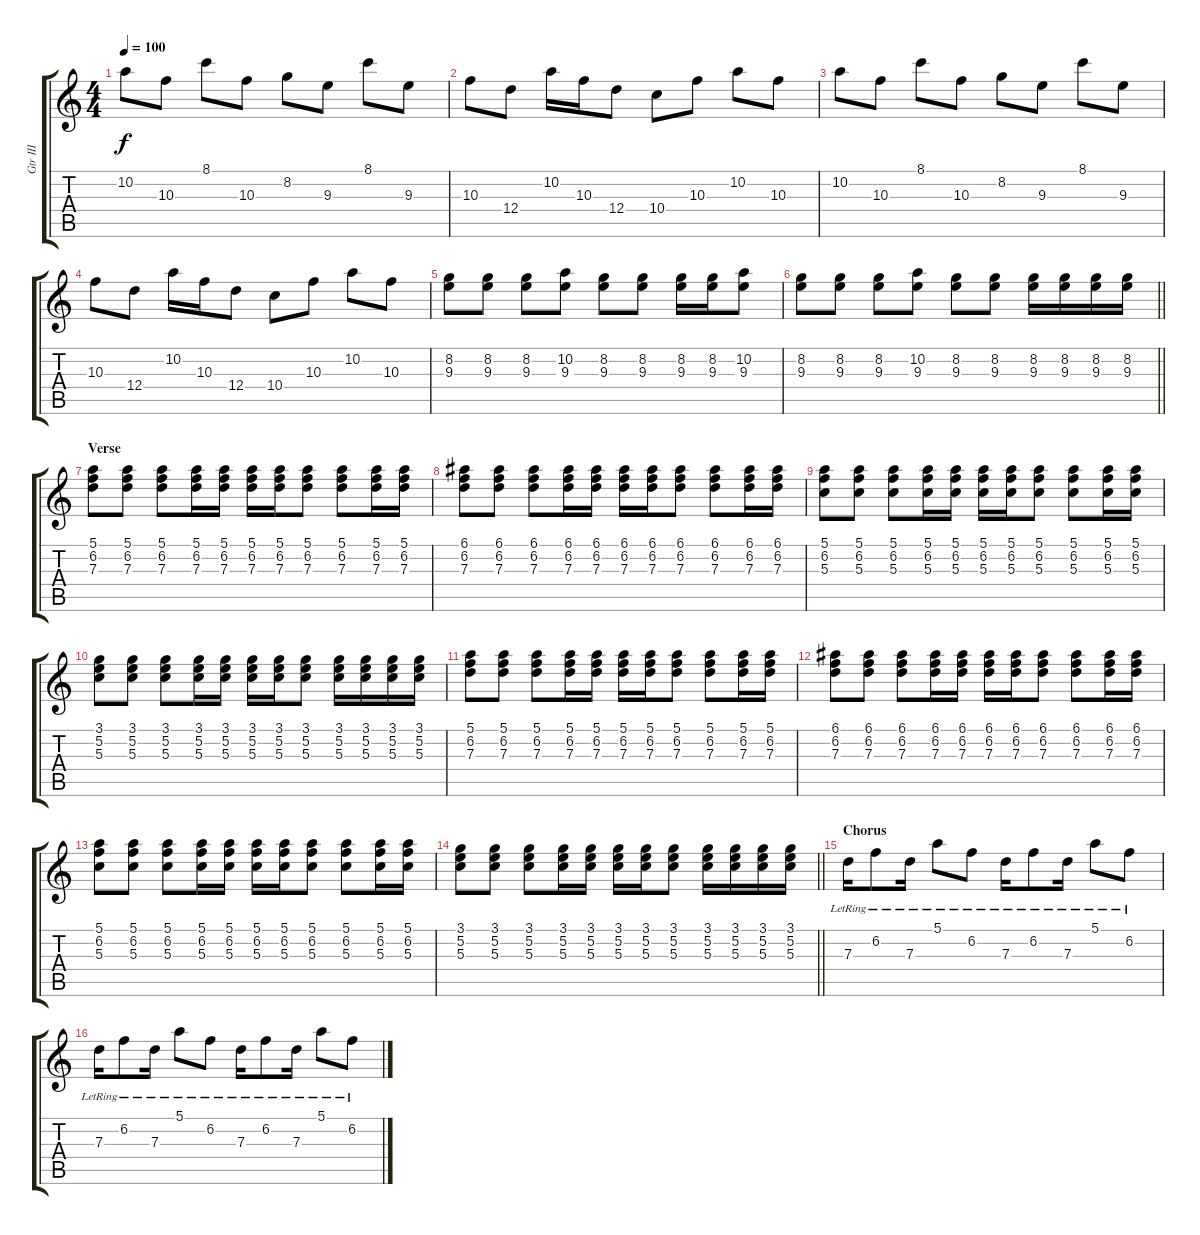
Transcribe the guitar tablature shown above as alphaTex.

\track ("Gtr III" "Gtr III") {instrument electricguitarclean}
\staff {score tabs}
\tuning (E4 B3 G3 D3 A2 D2) {hide}
\ts (4 4)
\tempo 100
\clef g2
\ks c
10.2.8{dy f} 10.3.8 8.1.8 10.3.8 8.2.8 9.3.8 8.1.8 9.3.8 |
10.3.8 12.4.8 10.2.16 10.3.16 12.4.8 10.4.8 10.3.8 10.2.8 10.3.8 |
10.2.8 10.3.8 8.1.8 10.3.8 8.2.8 9.3.8 8.1.8 9.3.8 |
10.3.8 12.4.8 10.2.16 10.3.16 12.4.8 10.4.8 10.3.8 10.2.8 10.3.8 |
(8.2 9.3).8 (8.2 9.3).8 (8.2 9.3).8 (10.2 9.3).8 (8.2 9.3).8 (8.2 9.3).8 (8.2 9.3).16 (8.2 9.3).16 (10.2 9.3).8 |
\barLineRight lightlight
(8.2 9.3).8 (8.2 9.3).8 (8.2 9.3).8 (10.2 9.3).8 (8.2 9.3).8 (8.2 9.3).8 (8.2 9.3).16 (8.2 9.3).16 (8.2 9.3).16 (8.2 9.3).16 |
\section ("" "Verse")
(5.1 6.2 7.3).8{volume 12} (5.1 6.2 7.3).8 (5.1 6.2 7.3).8 (5.1 6.2 7.3).16 (5.1 6.2 7.3).16 (5.1 6.2 7.3).16 (5.1 6.2 7.3).16 (5.1 6.2 7.3).8 (5.1 6.2 7.3).8 (5.1 6.2 7.3).16 (5.1 6.2 7.3).16 |
(6.1 6.2 7.3).8 (6.1 6.2 7.3).8 (6.1 6.2 7.3).8 (6.1 6.2 7.3).16 (6.1 6.2 7.3).16 (6.1 6.2 7.3).16 (6.1 6.2 7.3).16 (6.1 6.2 7.3).8 (6.1 6.2 7.3).8 (6.1 6.2 7.3).16 (6.1 6.2 7.3).16 |
(5.1 6.2 5.3).8 (5.1 6.2 5.3).8 (5.1 6.2 5.3).8 (5.1 6.2 5.3).16 (5.1 6.2 5.3).16 (5.1 6.2 5.3).16 (5.1 6.2 5.3).16 (5.1 6.2 5.3).8 (5.1 6.2 5.3).8 (5.1 6.2 5.3).16 (5.1 6.2 5.3).16 |
(3.1 5.2 5.3).8 (3.1 5.2 5.3).8 (3.1 5.2 5.3).8 (3.1 5.2 5.3).16 (3.1 5.2 5.3).16 (3.1 5.2 5.3).16 (3.1 5.2 5.3).16 (3.1 5.2 5.3).8 (3.1 5.2 5.3).16 (3.1 5.2 5.3).16 (3.1 5.2 5.3).16 (3.1 5.2 5.3).16 |
(5.1 6.2 7.3).8 (5.1 6.2 7.3).8 (5.1 6.2 7.3).8 (5.1 6.2 7.3).16 (5.1 6.2 7.3).16 (5.1 6.2 7.3).16 (5.1 6.2 7.3).16 (5.1 6.2 7.3).8 (5.1 6.2 7.3).8 (5.1 6.2 7.3).16 (5.1 6.2 7.3).16 |
(6.1 6.2 7.3).8 (6.1 6.2 7.3).8 (6.1 6.2 7.3).8 (6.1 6.2 7.3).16 (6.1 6.2 7.3).16 (6.1 6.2 7.3).16 (6.1 6.2 7.3).16 (6.1 6.2 7.3).8 (6.1 6.2 7.3).8 (6.1 6.2 7.3).16 (6.1 6.2 7.3).16 |
(5.1 6.2 5.3).8 (5.1 6.2 5.3).8 (5.1 6.2 5.3).8 (5.1 6.2 5.3).16 (5.1 6.2 5.3).16 (5.1 6.2 5.3).16 (5.1 6.2 5.3).16 (5.1 6.2 5.3).8 (5.1 6.2 5.3).8 (5.1 6.2 5.3).16 (5.1 6.2 5.3).16 |
\barLineRight lightlight
(3.1 5.2 5.3).8 (3.1 5.2 5.3).8 (3.1 5.2 5.3).8 (3.1 5.2 5.3).16 (3.1 5.2 5.3).16 (3.1 5.2 5.3).16 (3.1 5.2 5.3).16 (3.1 5.2 5.3).8 (3.1 5.2 5.3).16 (3.1 5.2 5.3).16 (3.1 5.2 5.3).16 (3.1 5.2 5.3).16 |
\section ("" "Chorus")
7.3{lr}.16{volume 16} 6.2{lr}.8 7.3{lr}.16 5.1{lr}.8 6.2{lr}.8 7.3{lr}.16 6.2{lr}.8 7.3{lr}.16 5.1{lr}.8 6.2{lr}.8 |
7.3{lr}.16 6.2{lr}.8 7.3{lr}.16 5.1{lr}.8 6.2{lr}.8 7.3{lr}.16 6.2{lr}.8 7.3{lr}.16 5.1{lr}.8 6.2{lr}.8
